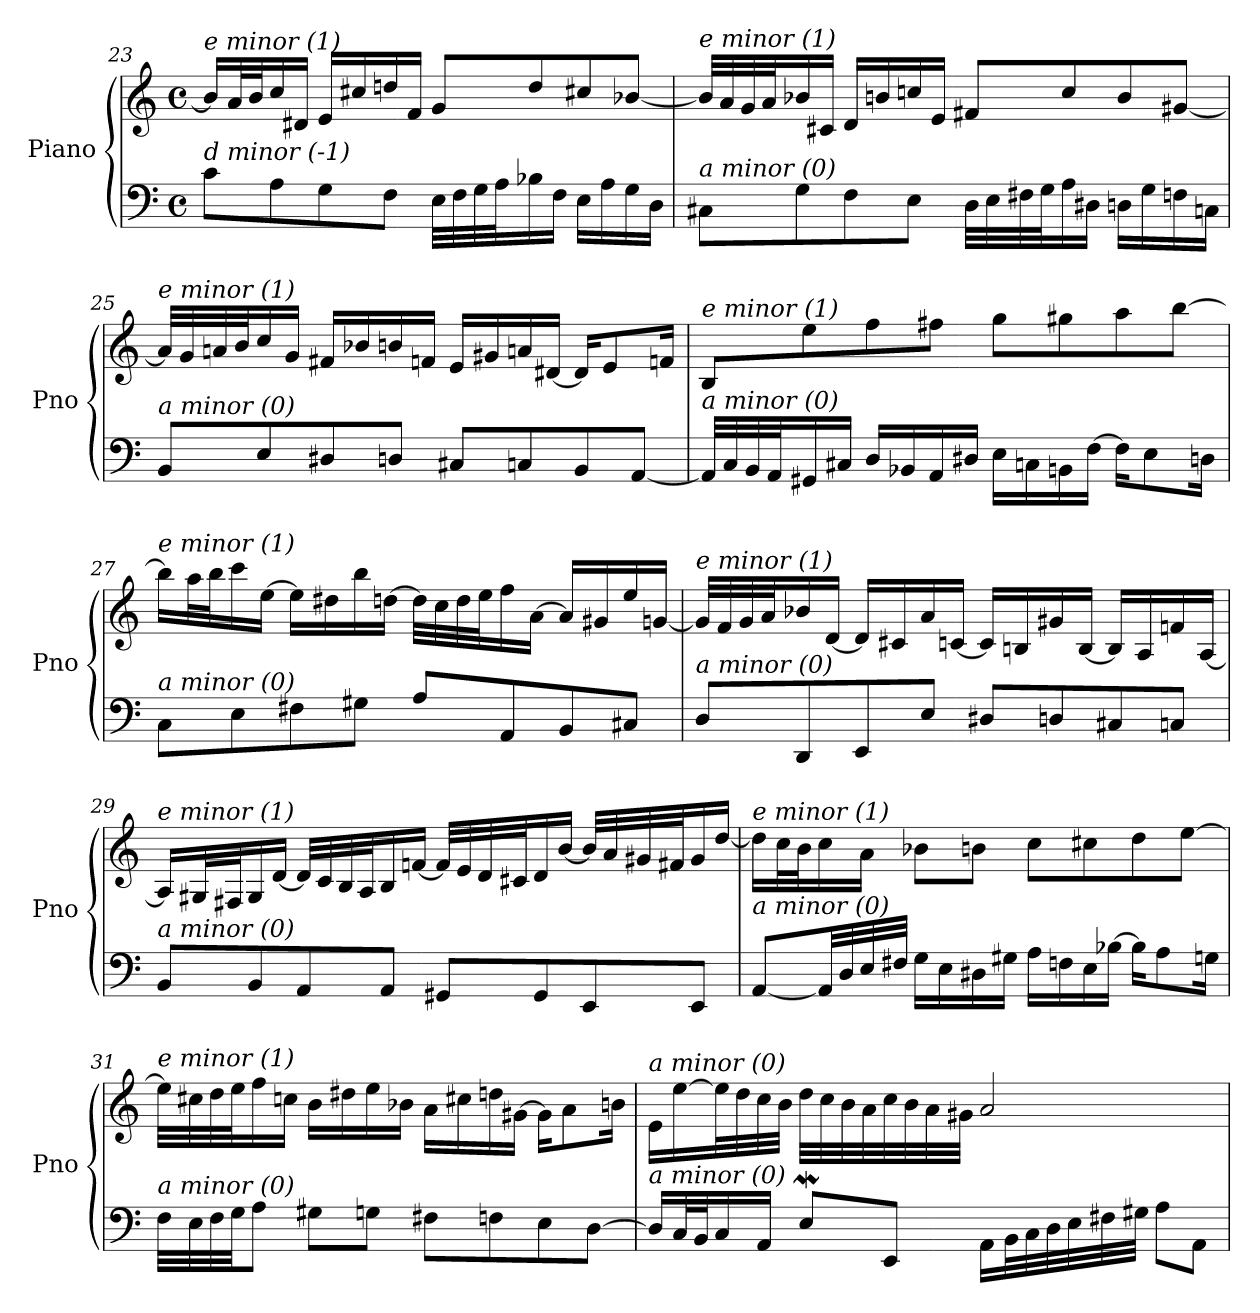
**kern	**kern
*part1	*part1
*staff2	*staff1
*I"Piano	*
*I'Pno	*
!!LO:PB:g=z
*clefF4	*clefG2
*k[]	*k[]
*M4/4	*M4/4
*met(c)	*met(c)
=23	=23
!	!LO:TX:i:t=e minor (1)
!LO:TX:i:t=d minor (-1)	!
8c\L	16b/LL]
.	32a/L
.	32b/J
8A\	16cc/
.	16d#X/JJ
8G\	16e/LL
.	16cc#X/
8F\J	16ddn/
.	16f/JJ
32E\LLL	8g/L
32F\	.
32G\	.
32A\J	.
16B-X\	8dd/
16F\JJ	.
16E\LL	8cc#X/
16A\	.
16G\	[8b-X/J
16D\JJ	.
=24	=24
!	!LO:TX:i:t=e minor (1)
!LO:TX:i:t=a minor (0)	!
8C#X\L	32b-/LLL]
.	32a/
.	32g/
.	32a/J
8G\	16b-X/
.	16c#X/JJ
8F\	16d/LL
.	16bn/
8E\J	16ccn/
.	16e/JJ
32D\LLL	8f#X/L
32E\	.
32F#X\	.
32G\J	.
16A\	8cc/
16D#Xi\JJ	.
16D\LL	8b/
16G\	.
16Fn\	[8g#Xi/J
16Cn\JJ	.
!!LO:LB:g=z
=25	=25
!	!LO:TX:i:t=e minor (1)
!LO:TX:i:t=a minor (0)	!
8BB/L	32a-/LLL]
.	32g/
.	32an/
.	32b/J
8E/	16cc/
.	16g/JJ
8D#X/	16f#X/LL
.	16b-Xi/
8Dn/J	16b/
.	16fn/JJ
8C#X/L	16e/LL
.	16g#X/
8Cn/	16an/
.	[16d#X/JJ
8BB/	16d#/KL]
.	8e/
[8AA/J	.
.	16fn/Jk
=26	=26
!	!LO:TX:i:t=e minor (1)
!LO:TX:i:t=a minor (0)	!
32AA/LLL]	8B/L
32C/	.
32BB/	.
32AA/J	.
16GG#X/	8ee\
16C#X/JJ	.
16D/LL	8ff\
16BB-X/	.
16AA/	8ff#X\J
16D#X/JJ	.
16E\LL	8gg\L
16Cn\	.
16BBn\	8gg#X\
[16F\JJ	.
16F\KL]	8aa\
8E\	.
.	[8bb\J
16Dn\Jk	.
!!LO:LB:g=z
=27	=27
!	!LO:TX:i:t=e minor (1)
!LO:TX:i:t=a minor (0)	!
8C\L	16bb\LL]
.	32aa\L
.	32bb\J
8E\	16ccc\
.	[16ee\JJ
8F#X\	16ee\LL]
.	16dd#X\
8G#X\J	16bb\
.	[16ddn\JJ
8A\L	32dd\LLL]
.	32cc\
.	32dd\
.	32ee\J
8AA/	16ff\
.	[16a\JJ
8BB/	16a/LL]
.	16g#X/
8C#X/J	16ee/
.	[16gn/JJ
=28	=28
!	!LO:TX:i:t=e minor (1)
!LO:TX:i:t=a minor (0)	!
8D/L	32g/LLL]
.	32f/
.	32g/
.	32a/J
8DD/	16b-X/
.	[16d/JJ
8EE/	16d/LL]
.	16c#X/
8E/J	16a/
.	[16cn/JJ
8D#X/L	16c/LL]
.	16Bn/
8Dn/	16g#X/
.	[16B/JJ
8C#X/	16B/LL]
.	16A/
8Cn/J	16fn/
.	[16A/JJ
!!LO:LB:g=z
=29	=29
!	!LO:TX:i:t=e minor (1)
!LO:TX:i:t=a minor (0)	!
8BB/L	16A/LL]
.	32G#X/L
.	32F#X/J
8BB/	16G#/
.	[16d/JJ
8AA/	32d/LLL]
.	32c/
.	32B/
.	32A/J
8AA/J	16B/
.	[16fn/JJ
8GG#X/L	32f/LLL]
.	32e/
.	32d/
.	32c#X/J
8GG#/	16d/
.	[16b/JJ
8EE/	32b/LLL]
.	32a/
.	32g#X/
.	32f#X/J
8EE/J	16g#/
.	[16dd/JJ
=30	=30
!	!LO:TX:i:t=e minor (1)
!LO:TX:i:t=a minor (0)	!
[8AA/L	16dd\LL]
.	32cc\L
.	32b\J
32AA/LL]	16cc\
32D/	.
32E/	16a\JJ
32F#X/JJJ	.
16G\LL	8b-X\L
16E\	.
16D#X\	8bn\J
16G#X\JJ	.
16A\LL	8cc\L
16Fn\	.
16E\	8cc#X\
[16B-X\JJ	.
16B-\KL]	8dd\
8A\	.
.	[8ee\J
16Gn\Jk	.
!!LO:LB:g=z
=31	=31
!	!LO:TX:i:t=e minor (1)
!LO:TX:i:t=a minor (0)	!
32F\LLL	32ee\LLL]
32E\	32cc#X\
32F\	32dd\
32G\JJ	32ee\J
8A\J	16ff\
.	16ccn\JJ
8G#X\L	16b\LL
.	16dd#X\
8Gn\J	16ee\
.	16b-X\JJ
8F#X\L	16a\LL
.	16cc#X\
8Fn\	16ddn\
.	[16g#X\JJ
8E\	16g#\KL]
.	8a\
[8D\J	.
.	16bn\Jk
=32	=32
!	!LO:TX:i:t=a minor (0)
!LO:TX:i:t=a minor (0)	!
16D/LL]	16e\LL
32C/L	[16ee\
32BB/J	.
16C/	32ee\L]
.	32dd\
16AA/JJ	32cc\
.	32b\JJJ
8EW/L	32dd\LLL
.	32cc\
.	32b\
.	32a\
8EE/J	32cc\
.	32b\
.	32a\
.	32g#X\JJJ
16AA\LL	2a/
32BB\L	.
32C\	.
32D\	.
32E\	.
32F#X\	.
32G#X\JJJ	.
8A\L	.
8AA\J	.
=	=
*-	*-
